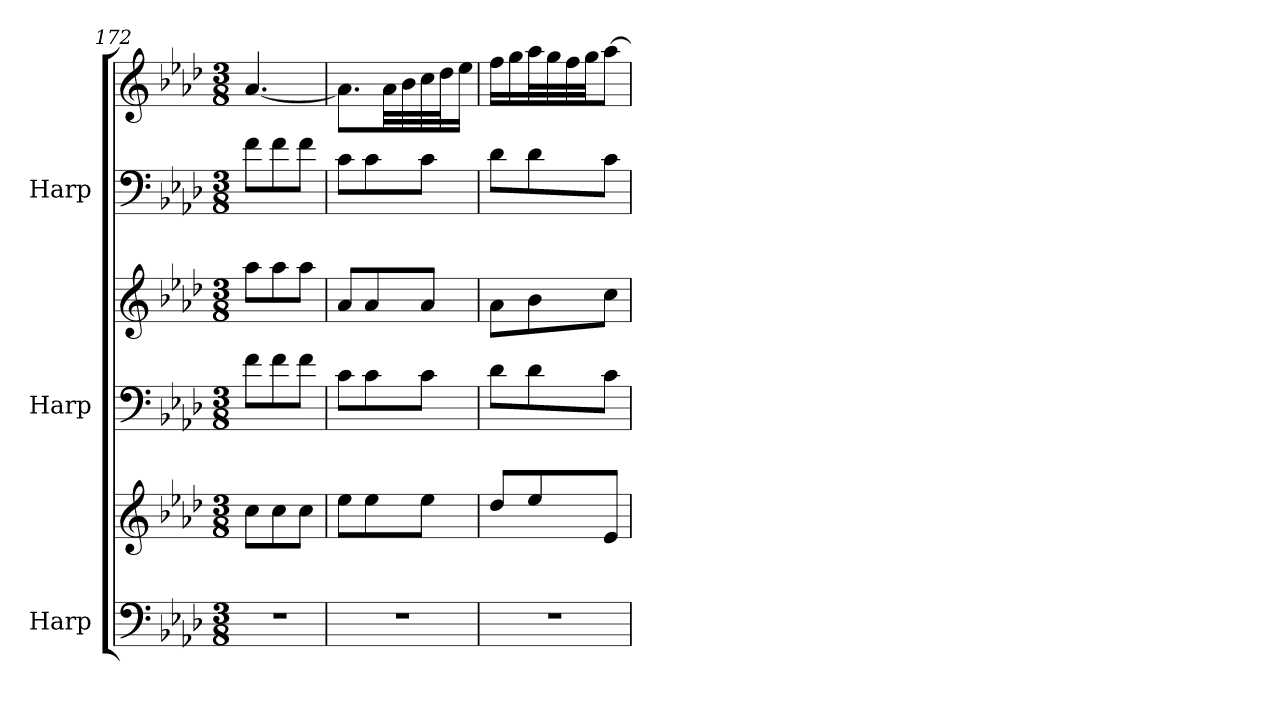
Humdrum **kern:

**kern	**kern	**kern	**kern	**kern	**kern
*part3	*part3	*part2	*part2	*part1	*part1
*staff6	*staff5	*staff4	*staff3	*staff2	*staff1
*I"Harp	*	*I"Harp	*	*I"Harp	*
*I'Hp	*	*I'Hp	*	*I'Hp	*
*clefF4	*clefG2	*clefF4	*clefG2	*clefF4	*clefG2
*k[b-e-a-d-]	*k[b-e-a-d-]	*k[b-e-a-d-]	*k[b-e-a-d-]	*k[b-e-a-d-]	*k[b-e-a-d-]
*M3/8	*M3/8	*M3/8	*M3/8	*M3/8	*M3/8
=172	=172	=172	=172	=172	=172
4.r	8cc\L	8f\L	8aa-\L	8f\L	[4.a-/
.	8cc\	8f\	8aa-\	8f\	.
.	8cc\J	8f\J	8aa-\J	8f\J	.
!!LO:PB:g=z
=173	=173	=173	=173	=173	=173
4.r	8ee-\L	8c\L	8a-/L	8c\L	8.a-\L]
.	8ee-\	8c\	8a-/	8c\	.
.	.	.	.	.	32a-\LL
.	.	.	.	.	32b-\
.	8ee-\J	8c\J	8a-/J	8c\J	32cc\
.	.	.	.	.	32dd-\J
.	.	.	.	.	16ee-\JJ
=174	=174	=174	=174	=174	=174
4.r	8dd-/L	8d-\L	8a-\L	8d-\L	16ff\LL
.	.	.	.	.	16gg\
.	8ee-/	8d-\	8b-\	8d-\	32aa-\L
.	.	.	.	.	32gg\
.	.	.	.	.	32ff\
.	.	.	.	.	32gg\JJ
.	8e-/J	8c\J	8cc\J	8c\J	[8aa-\J
=	=	=	=	=	=
*-	*-	*-	*-	*-	*-
